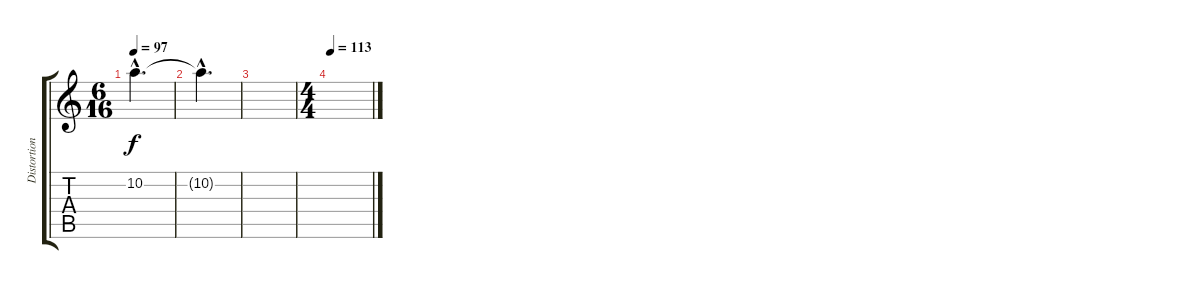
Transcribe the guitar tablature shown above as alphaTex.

\track ("Distortion Guitar 3" "Distortion") {instrument distortionguitar}
\staff {score tabs}
\tuning (E4 B3 G3 D3 A2 E2) {hide}
\ts (6 16)
\tempo 97
\clef g2
\ks c
10.2{hac t}.4{d dy f} |
10.2{hac t}.4{d} |
|
\ts (4 4)
\tempo 113
